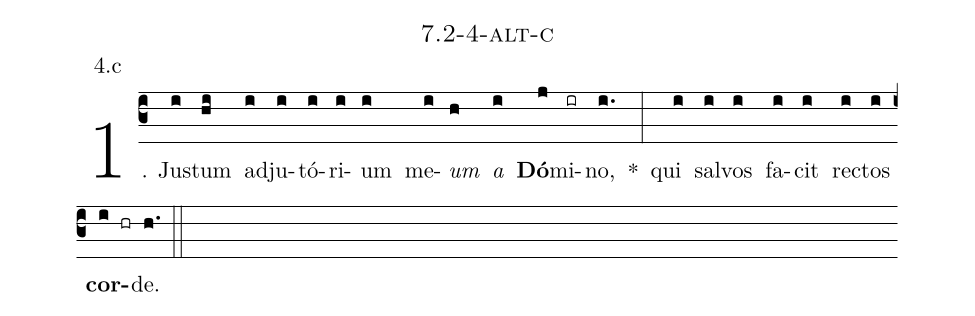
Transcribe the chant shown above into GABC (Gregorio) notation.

name: 7.2-4-alt-c;
annotation: 4.c;
%%
(c3)1. Jus(i)tum(hi) ad(i)ju(i)tó(i)ri(i)um(i) me(i)<i>um</i>(h) <i>a</i>(i) <b>Dó</b>(j)mi(ir)no,(i.) *(:) qui(i) sal(i)vos(i) fa(i)cit(i) rec(i)tos(i) <b>cor</b>(i hr)de.(h.) (::)
